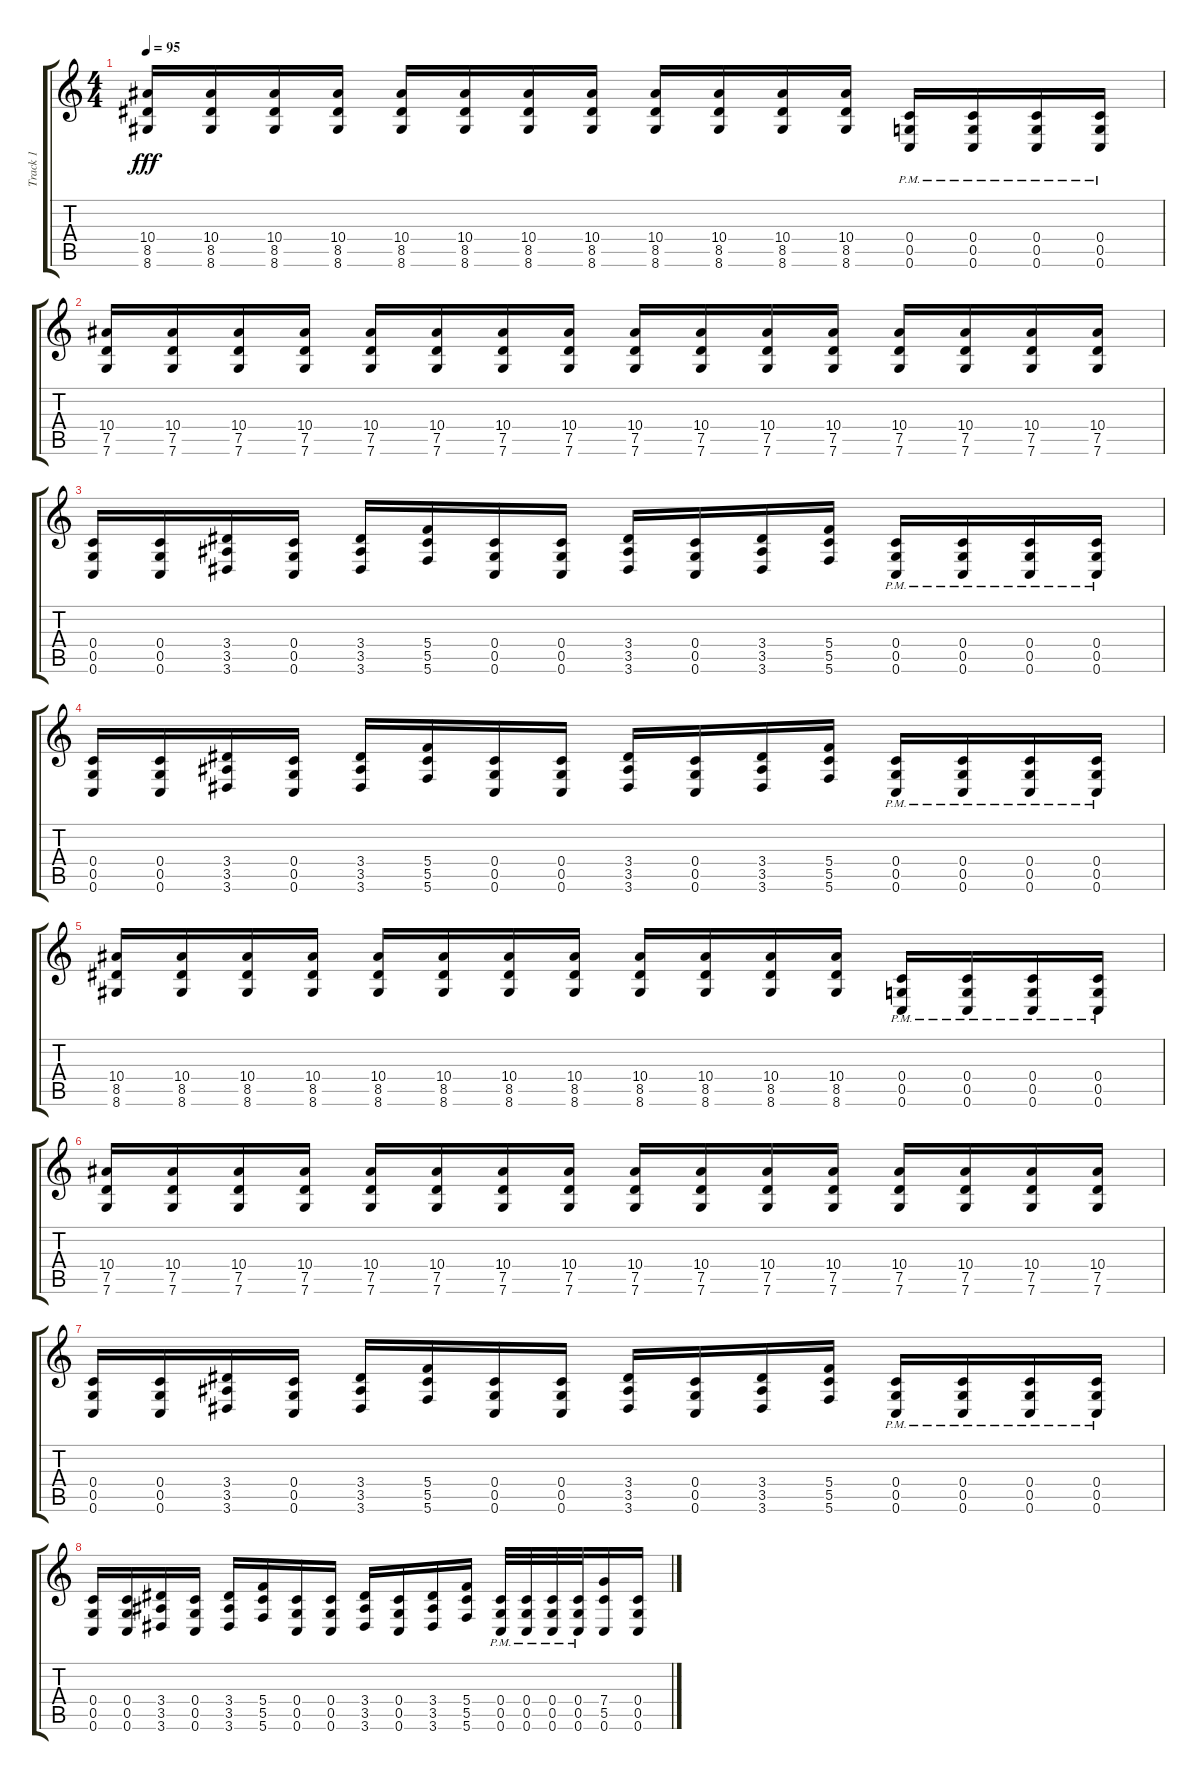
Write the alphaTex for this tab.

\track ("Track 1" "Track 1") {instrument overdrivenguitar}
\staff {score tabs}
\tuning (D4 A3 F3 C3 G2 C2) {hide}
\ts (4 4)
\tempo 95
\clef g2
\ks c
(10.4 8.5 8.6).16{dy fff} (10.4 8.5 8.6).16 (10.4 8.5 8.6).16 (10.4 8.5 8.6).16 (10.4 8.5 8.6).16 (10.4 8.5 8.6).16 (10.4 8.5 8.6).16 (10.4 8.5 8.6).16 (10.4 8.5 8.6).16 (10.4 8.5 8.6).16 (10.4 8.5 8.6).16 (10.4 8.5 8.6).16 (0.4{pm} 0.5{pm} 0.6{pm}).16 (0.4{pm} 0.5{pm} 0.6{pm}).16 (0.4{pm} 0.5{pm} 0.6{pm}).16 (0.4{pm} 0.5{pm} 0.6{pm}).16 |
(10.4 7.5 7.6).16 (10.4 7.5 7.6).16 (10.4 7.5 7.6).16 (10.4 7.5 7.6).16 (10.4 7.5 7.6).16 (10.4 7.5 7.6).16 (10.4 7.5 7.6).16 (10.4 7.5 7.6).16 (10.4 7.5 7.6).16 (10.4 7.5 7.6).16 (10.4 7.5 7.6).16 (10.4 7.5 7.6).16 (10.4 7.5 7.6).16 (10.4 7.5 7.6).16 (10.4 7.5 7.6).16 (10.4 7.5 7.6).16 |
(0.4 0.5 0.6).16 (0.4 0.5 0.6).16 (3.4 3.5 3.6).16 (0.4 0.5 0.6).16 (3.4 3.5 3.6).16 (5.4 5.5 5.6).16 (0.4 0.5 0.6).16 (0.4 0.5 0.6).16 (3.4 3.5 3.6).16 (0.4 0.5 0.6).16 (3.4 3.5 3.6).16 (5.4 5.5 5.6).16 (0.4{pm} 0.5{pm} 0.6{pm}).16 (0.4{pm} 0.5{pm} 0.6{pm}).16 (0.4{pm} 0.5{pm} 0.6{pm}).16 (0.4{pm} 0.5{pm} 0.6{pm}).16 |
(0.4 0.5 0.6).16 (0.4 0.5 0.6).16 (3.4 3.5 3.6).16 (0.4 0.5 0.6).16 (3.4 3.5 3.6).16 (5.4 5.5 5.6).16 (0.4 0.5 0.6).16 (0.4 0.5 0.6).16 (3.4 3.5 3.6).16 (0.4 0.5 0.6).16 (3.4 3.5 3.6).16 (5.4 5.5 5.6).16 (0.4{pm} 0.5{pm} 0.6{pm}).16 (0.4{pm} 0.5{pm} 0.6{pm}).16 (0.4{pm} 0.5{pm} 0.6{pm}).16 (0.4{pm} 0.5{pm} 0.6{pm}).16 |
(10.4 8.5 8.6).16 (10.4 8.5 8.6).16 (10.4 8.5 8.6).16 (10.4 8.5 8.6).16 (10.4 8.5 8.6).16 (10.4 8.5 8.6).16 (10.4 8.5 8.6).16 (10.4 8.5 8.6).16 (10.4 8.5 8.6).16 (10.4 8.5 8.6).16 (10.4 8.5 8.6).16 (10.4 8.5 8.6).16 (0.4{pm} 0.5{pm} 0.6{pm}).16 (0.4{pm} 0.5{pm} 0.6{pm}).16 (0.4{pm} 0.5{pm} 0.6{pm}).16 (0.4{pm} 0.5{pm} 0.6{pm}).16 |
(10.4 7.5 7.6).16 (10.4 7.5 7.6).16 (10.4 7.5 7.6).16 (10.4 7.5 7.6).16 (10.4 7.5 7.6).16 (10.4 7.5 7.6).16 (10.4 7.5 7.6).16 (10.4 7.5 7.6).16 (10.4 7.5 7.6).16 (10.4 7.5 7.6).16 (10.4 7.5 7.6).16 (10.4 7.5 7.6).16 (10.4 7.5 7.6).16 (10.4 7.5 7.6).16 (10.4 7.5 7.6).16 (10.4 7.5 7.6).16 |
(0.4 0.5 0.6).16 (0.4 0.5 0.6).16 (3.4 3.5 3.6).16 (0.4 0.5 0.6).16 (3.4 3.5 3.6).16 (5.4 5.5 5.6).16 (0.4 0.5 0.6).16 (0.4 0.5 0.6).16 (3.4 3.5 3.6).16 (0.4 0.5 0.6).16 (3.4 3.5 3.6).16 (5.4 5.5 5.6).16 (0.4{pm} 0.5{pm} 0.6{pm}).16 (0.4{pm} 0.5{pm} 0.6{pm}).16 (0.4{pm} 0.5{pm} 0.6{pm}).16 (0.4{pm} 0.5{pm} 0.6{pm}).16 |
(0.4 0.5 0.6).16 (0.4 0.5 0.6).16 (3.4 3.5 3.6).16 (0.4 0.5 0.6).16 (3.4 3.5 3.6).16 (5.4 5.5 5.6).16 (0.4 0.5 0.6).16 (0.4 0.5 0.6).16 (3.4 3.5 3.6).16 (0.4 0.5 0.6).16 (3.4 3.5 3.6).16 (5.4 5.5 5.6).16 (0.4{pm} 0.5{pm} 0.6{pm}).32 (0.4{pm} 0.5{pm} 0.6{pm}).32 (0.4{pm} 0.5{pm} 0.6{pm}).32 (0.4{pm} 0.5{pm} 0.6{pm}).32 (7.4 5.5 0.6).16 (0.4 0.5 0.6).16
